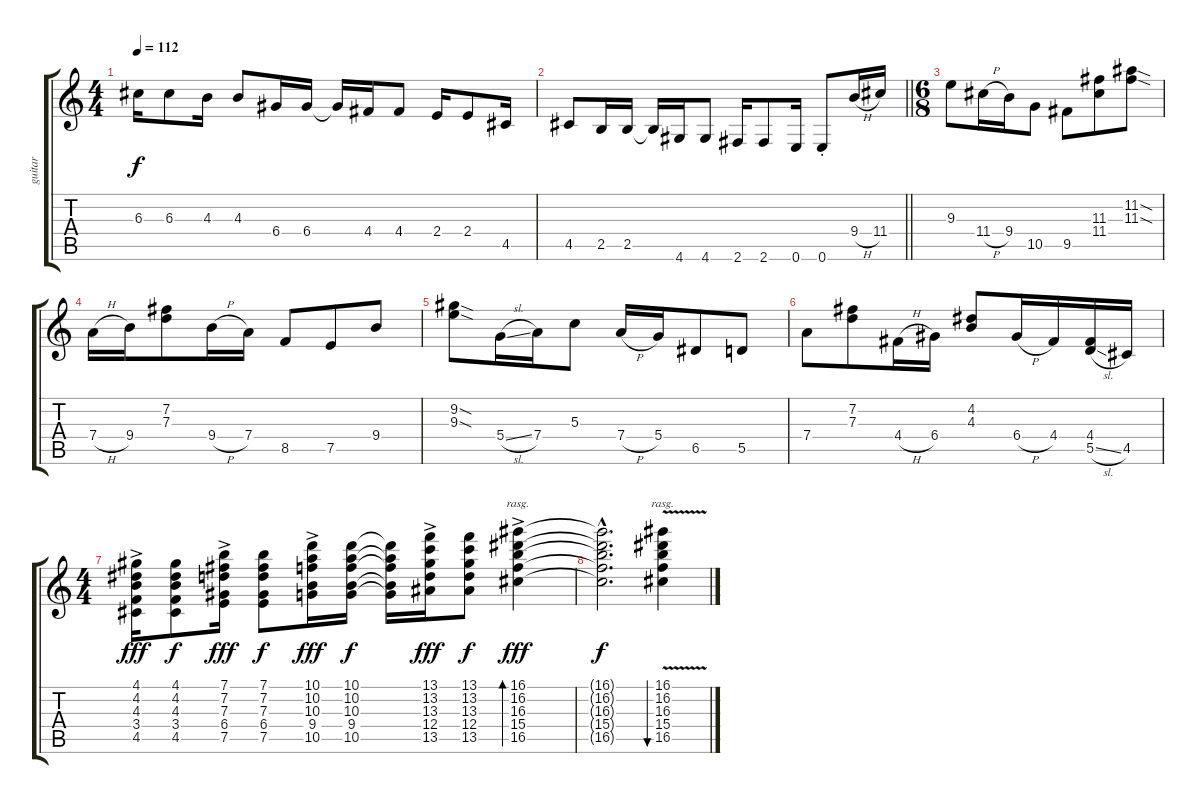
\track ("guitar" "guitar") {instrument overdrivenguitar}
\staff {score tabs}
\tuning (E4 B3 G3 D3 A2 E2) {hide}
\ts (4 4)
\tempo 112
\clef g2
\ks c
6.3.16{dy f} 6.3.8 4.3.16 4.3.8 6.4.16 6.4.16 6.4{t}.16 4.4.16 4.4.8 2.4.16 2.4.8 4.5.16 |
\barLineRight lightlight
4.5.8 2.5.16 2.5.16 2.5{t}.16 4.6.16 4.6.8 2.6.16 2.6.8 0.6.16 0.6{st}.8 9.4{h}.16 11.4.16 |
\ts (6 8)
9.3.8 11.4{h}.16 9.4.16 10.5.8 9.5.8 (11.3 11.4).8 (11.2{sod} 11.3{sod}).8 |
7.4{h}.16 9.4.16 (7.2 7.3).8 9.4{h}.16 7.4.16 8.5.8 7.5.8 9.4.8 |
(9.2{sod} 9.3{sod}).8 5.4{sl}.16 7.4.16 5.3.8 7.4{h}.16 5.4.16 6.5.8 5.5.8 |
7.4.8 (7.2 7.3).8 4.4{h}.16 6.4.16 (4.2 4.3).8 6.4{h}.16 4.4.16 (4.4 5.5{sl}).16 4.5.16 |
\ts (4 4)
(4.1{ac} 4.2 4.3 3.4 4.5).16{dy fff} (4.1 4.2 4.3 3.4 4.5).8{dy f} (7.1{ac} 7.2 7.3 6.4 7.5).16{dy fff} (7.1 7.2 7.3 6.4 7.5).8{dy f} (10.1{ac} 10.2 10.3 9.4 10.5).16{dy fff} (10.1 10.2 10.3 9.4 10.5).16{dy f} (10.1{t} 10.2{t} 10.3{t} 9.4{t} 10.5{t}).16 (13.1{ac} 13.2 13.3 12.4 13.5).16{dy fff} (13.1 13.2 13.3 12.4 13.5).8{dy f} (16.1{ac} 16.2 16.3 15.4 16.5).4{bd 240 rasg ii dy fff} |
(16.1{hac t} 16.2{hac t} 16.3{hac t} 15.4{hac t} 16.5{hac t}).2{d dy f} (16.1{v} 16.2 16.3 15.4 16.5).4{bu 480 rasg ii}
